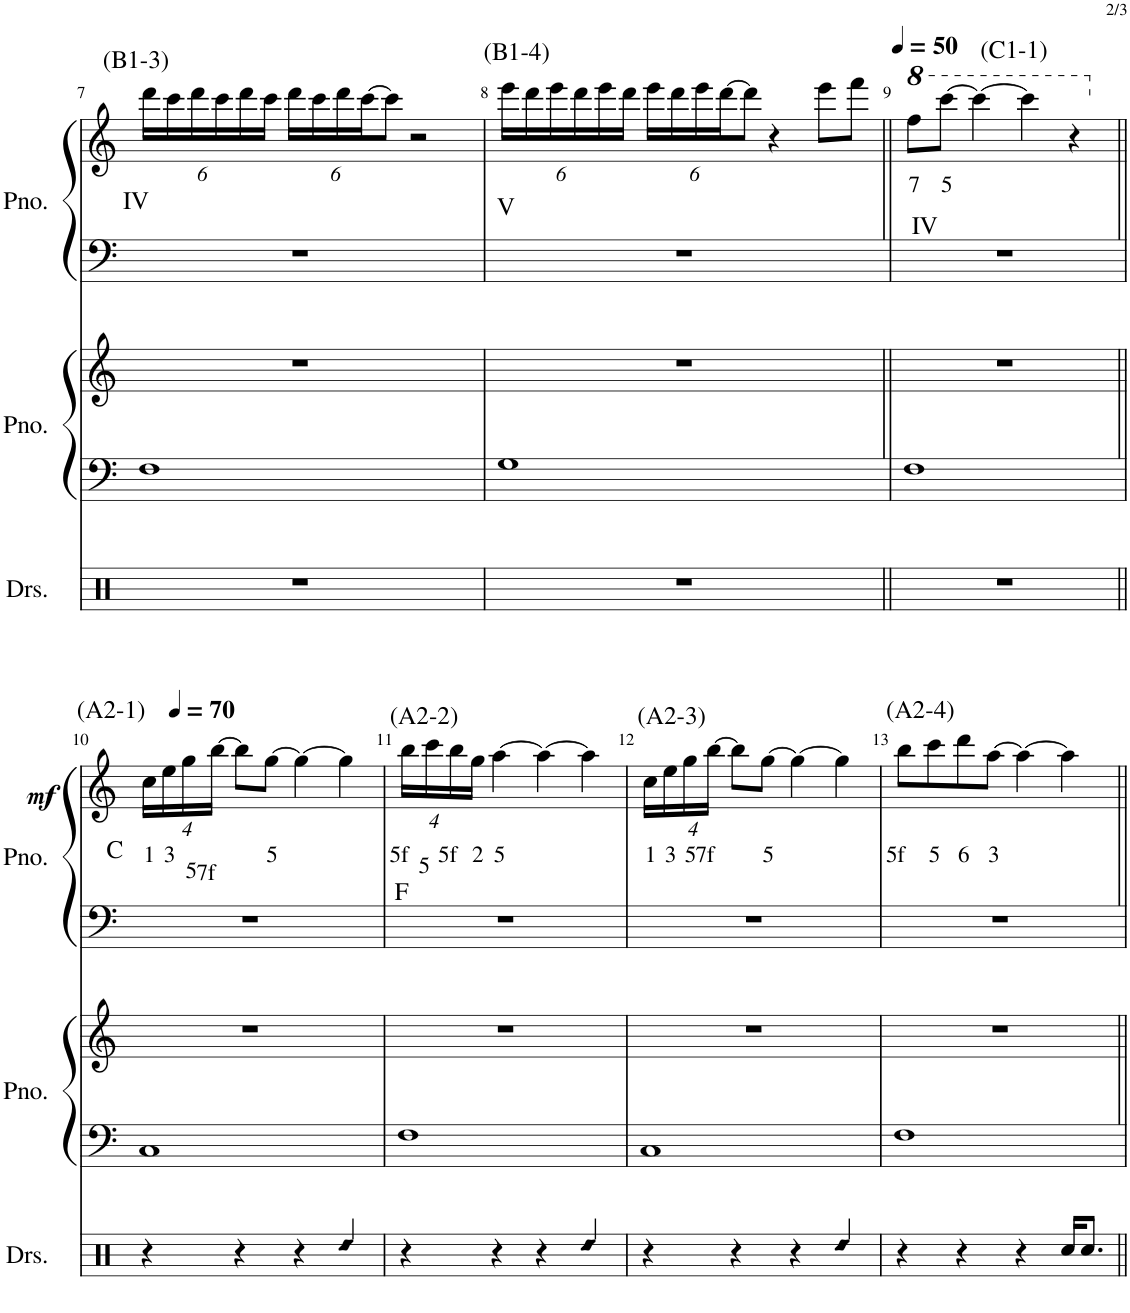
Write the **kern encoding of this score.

**kern	**kern	**kern	**kern	**kern	**text	**dynam	**harte
*part3	*part2	*part2	*part1	*part1	*part1	*part1	*part1
*staff5	*staff4	*staff3	*staff2	*staff1	*staff1	*staff1/2	*
*I"ドラムセット	*I"ピアノ	*	*I"ピアノ	*	*	*	*
!!LO:PB:g=z
*clefX	*clefF4	*clefG2	*clefF4	*clefG2	*	*	*
*k[]	*k[]	*k[]	*k[]	*k[]	*	*	*
*M4/4	*M4/4	*M4/4	*M4/4	*M4/4	*	*	*
*	*	*	*	*Xbrackettup	*	*	*
=7	=7	=7	=7	=7	=7	=7	=7
!	!	!	!	!LO:TX:a:t=(B1-3)	!	!	!LO:H:kt=Ⅳ
1r	1F	1r	1r	24ddd\LL	.	.	N
.	.	.	.	24ccc\	.	.	.
.	.	.	.	24ddd\	.	.	.
.	.	.	.	24ccc\	.	.	.
.	.	.	.	24ddd\	.	.	.
.	.	.	.	24ccc\JJ	.	.	.
.	.	.	.	24ddd\LL	.	.	.
.	.	.	.	24ccc\	.	.	.
.	.	.	.	24ddd\	.	.	.
.	.	.	.	[24ccc\J	.	.	.
.	.	.	.	12ccc\J]	.	.	.
.	.	.	.	2r	.	.	.
=8	=8	=8	=8	=8	=8	=8	=8
!	!	!	!	!LO:TX:a:t=(B1-4)	!	!	!LO:H:kt=V
1r	1G	1r	1r	24eee\LL	.	.	N
.	.	.	.	24ddd\	.	.	.
.	.	.	.	24eee\	.	.	.
.	.	.	.	24ddd\	.	.	.
.	.	.	.	24eee\	.	.	.
.	.	.	.	24ddd\JJ	.	.	.
.	.	.	.	24eee\LL	.	.	.
.	.	.	.	24ddd\	.	.	.
.	.	.	.	24eee\	.	.	.
.	.	.	.	[24ddd\J	.	.	.
.	.	.	.	12ddd\J]	.	.	.
.	.	.	.	4r	.	.	.
.	.	.	.	8eee\L	.	.	.
.	.	.	.	8fff\J	.	.	.
=9||	=9||	=9||	=9||	=9||	=9||	=9||	=9||
*	*	*	*	*8va	*	*	*
*	*	*	*	*MM50	*	*	*
!	!	!	!	!LO:TX:a:t=(C1-1)	!	!	!
!	!	!	!	!	!LO:LY:b	!	!LO:H:kt=Ⅳ
1r	1F	1r	1r	8fff\L	7	.	N
!	!	!	!	!	!LO:LY:b	!	!
.	.	.	.	[8cccc\J	5	.	.
.	.	.	.	4cccc\_	.	.	.
.	.	.	.	4cccc\]	.	.	.
.	.	.	.	4r	.	.	.
!!LO:LB:g=z
=10||	=10||	=10||	=10||	=10||	=10||	=10||	=10||
*	*	*	*	*X8va	*	*	*
*	*	*	*	*MM70	*	*	*
!	!	!	!	!LO:TX:a:t=(A2-1)	!	!	!
!	!	!	!	!	!LO:LY:b	!LO:DY:b	!
4r	1C	1r	1r	16cc\LL	1	mf	C:maj
!	!	!	!	!	!LO:LY:b	!	!
.	.	.	.	16ee\	3	.	.
!	!	!	!	!	!LO:LY:b	!	!
.	.	.	.	16gg\	5	.	.
!	!	!	!	!	!LO:LY:b	!	!
.	.	.	.	[16bb\JJ	7f	.	.
4r	.	.	.	8bb\L]	.	.	.
!	!	!	!	!	!LO:LY:b	!	!
.	.	.	.	[8gg\J	5	.	.
4r	.	.	.	4gg\_	.	.	.
!LO:N:head=diamond	!	!	!	!	!	!	!
4Rdd/	.	.	.	4gg\]	.	.	.
=11	=11	=11	=11	=11	=11	=11	=11
!	!	!	!	!LO:TX:a:t=(A2-2)	!	!	!
!	!	!	!	!	!LO:LY:b	!	!
4r	1F	1r	1r	16bb\LL	5f	.	F:maj
!	!	!	!	!	!LO:LY:b	!	!
.	.	.	.	16ccc\	5	.	.
!	!	!	!	!	!LO:LY:b	!	!
.	.	.	.	16bb\	5f	.	.
!	!	!	!	!	!LO:LY:b	!	!
.	.	.	.	16gg\JJ	2	.	.
!	!	!	!	!	!LO:LY:b	!	!
4r	.	.	.	[4aa\	5	.	.
4r	.	.	.	4aa\_	.	.	.
!LO:N:head=diamond	!	!	!	!	!	!	!
4Rdd/	.	.	.	4aa\]	.	.	.
=12	=12	=12	=12	=12	=12	=12	=12
!	!	!	!	!LO:TX:a:t=(A2-3)	!	!	!
!	!	!	!	!	!LO:LY:b	!	!
4r	1C	1r	1r	16cc\LL	1	.	.
!	!	!	!	!	!LO:LY:b	!	!
.	.	.	.	16ee\	3	.	.
!	!	!	!	!	!LO:LY:b	!	!
.	.	.	.	16gg\	5	.	.
!	!	!	!	!	!LO:LY:b	!	!
.	.	.	.	[16bb\JJ	7f	.	.
4r	.	.	.	8bb\L]	.	.	.
!	!	!	!	!	!LO:LY:b	!	!
.	.	.	.	[8gg\J	5	.	.
4r	.	.	.	4gg\_	.	.	.
!LO:N:head=diamond	!	!	!	!	!	!	!
4Rdd/	.	.	.	4gg\]	.	.	.
=13	=13	=13	=13	=13	=13	=13	=13
!	!	!	!	!LO:TX:a:t=(A2-4)	!	!	!
!	!	!	!	!	!LO:LY:b	!	!
4r	1F	1r	1r	8bb\L	5f	.	.
!	!	!	!	!	!LO:LY:b	!	!
.	.	.	.	8ccc\	5	.	.
!	!	!	!	!	!LO:LY:b	!	!
4r	.	.	.	8ddd\	6	.	.
!	!	!	!	!	!LO:LY:b	!	!
.	.	.	.	[8aa\J	3	.	.
4r	.	.	.	4aa\_	.	.	.
16Rcc/KL	.	.	.	4aa\]	.	.	.
8.Rcc/J	.	.	.	.	.	.	.
=||	=||	=||	=||	=||	=||	=||	=||
*-	*-	*-	*-	*-	*-	*-	*-
